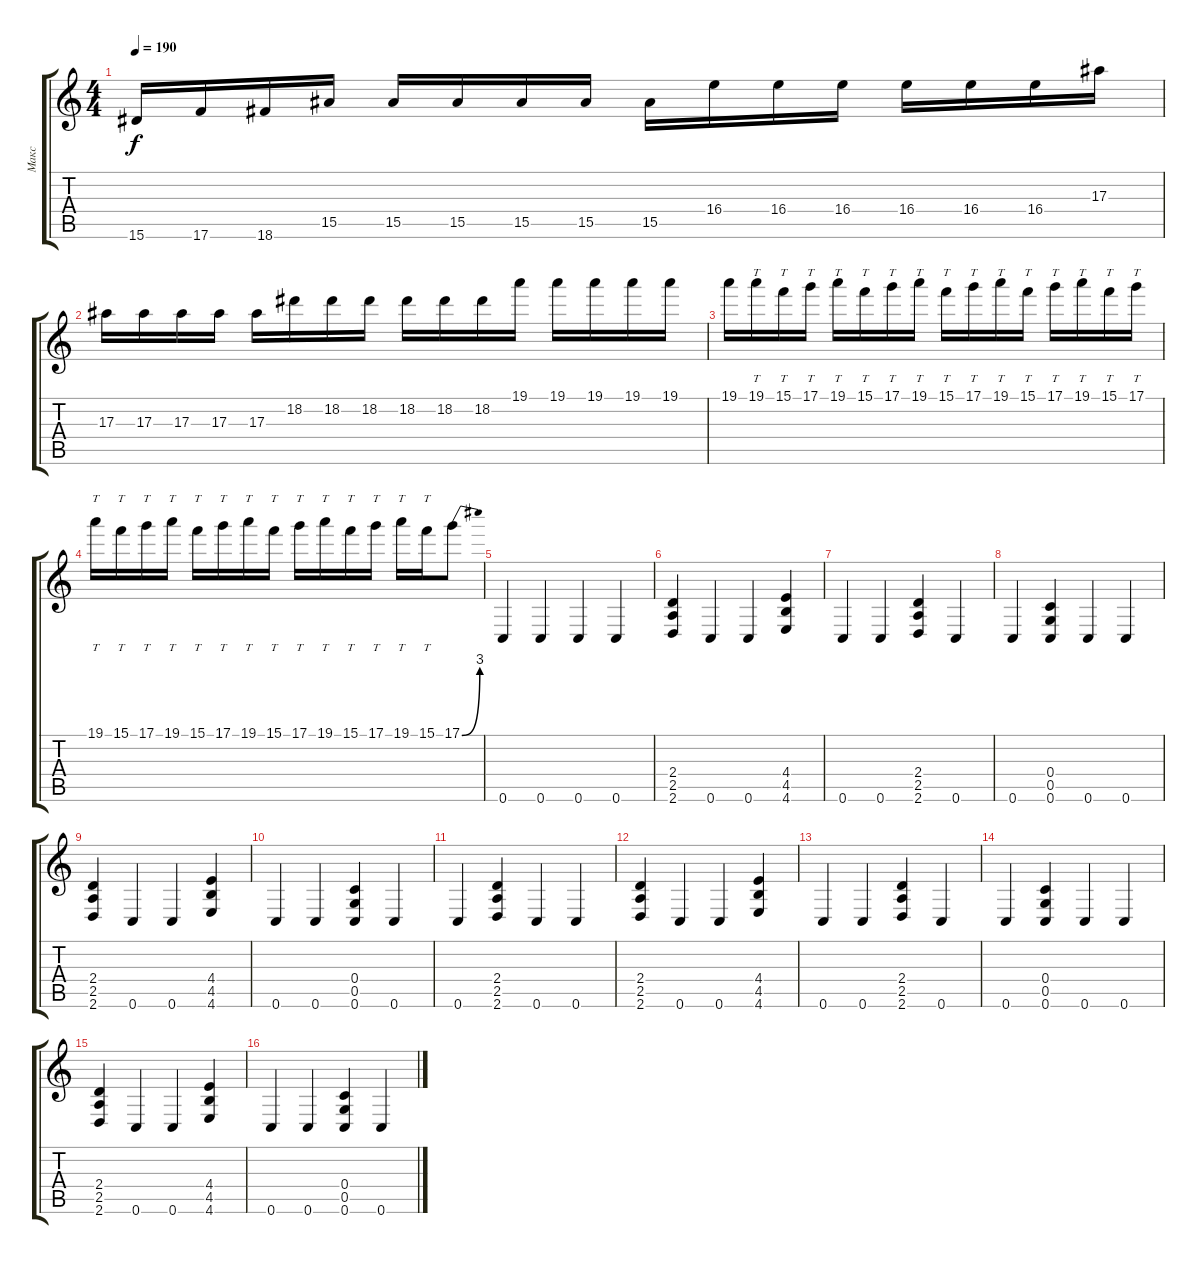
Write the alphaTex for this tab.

\track ("Макс" "Макс") {instrument distortionguitar}
\staff {score tabs}
\tuning (D4 A3 F3 C3 G2 C2) {hide}
\ts (4 4)
\tempo 190
\clef g2
\ks c
15.6.16{dy f} 17.6.16 18.6.16 15.5.16 15.5.16 15.5.16 15.5.16 15.5.16 15.5.16 16.4.16 16.4.16 16.4.16 16.4.16 16.4.16 16.4.16 17.3.16 |
17.3.16 17.3.16 17.3.16 17.3.16 17.3.16 18.2.16 18.2.16 18.2.16 18.2.16 18.2.16 18.2.16 19.1.16 19.1.16 19.1.16 19.1.16 19.1.16 |
19.1.16 19.1.16{tt} 15.1.16{tt} 17.1.16{tt} 19.1.16{tt} 15.1.16{tt} 17.1.16{tt} 19.1.16{tt} 15.1.16{tt} 17.1.16{tt} 19.1.16{tt} 15.1.16{tt} 17.1.16{tt} 19.1.16{tt} 15.1.16{tt} 17.1.16{tt} |
19.1.16{tt} 15.1.16{tt} 17.1.16{tt} 19.1.16{tt} 15.1.16{tt} 17.1.16{tt} 19.1.16{tt} 15.1.16{tt} 17.1.16{tt} 19.1.16{tt} 15.1.16{tt} 17.1.16{tt} 19.1.16{tt} 15.1.16{tt} 17.1{be (bend 0 0 60 12)}.8 |
0.6.4 0.6.4 0.6.4 0.6.4 |
(2.4 2.5 2.6).4 0.6.4 0.6.4 (4.4 4.5 4.6).4 |
0.6.4 0.6.4 (2.4 2.5 2.6).4 0.6.4 |
0.6.4 (0.4 0.5 0.6).4 0.6.4 0.6.4 |
(2.4 2.5 2.6).4 0.6.4 0.6.4 (4.4 4.5 4.6).4 |
0.6.4 0.6.4 (0.4 0.5 0.6).4 0.6.4 |
0.6.4 (2.4 2.5 2.6).4 0.6.4 0.6.4 |
(2.4 2.5 2.6).4 0.6.4 0.6.4 (4.4 4.5 4.6).4 |
0.6.4 0.6.4 (2.4 2.5 2.6).4 0.6.4 |
0.6.4 (0.4 0.5 0.6).4 0.6.4 0.6.4 |
(2.4 2.5 2.6).4 0.6.4 0.6.4 (4.4 4.5 4.6).4 |
0.6.4 0.6.4 (0.4 0.5 0.6).4 0.6.4
